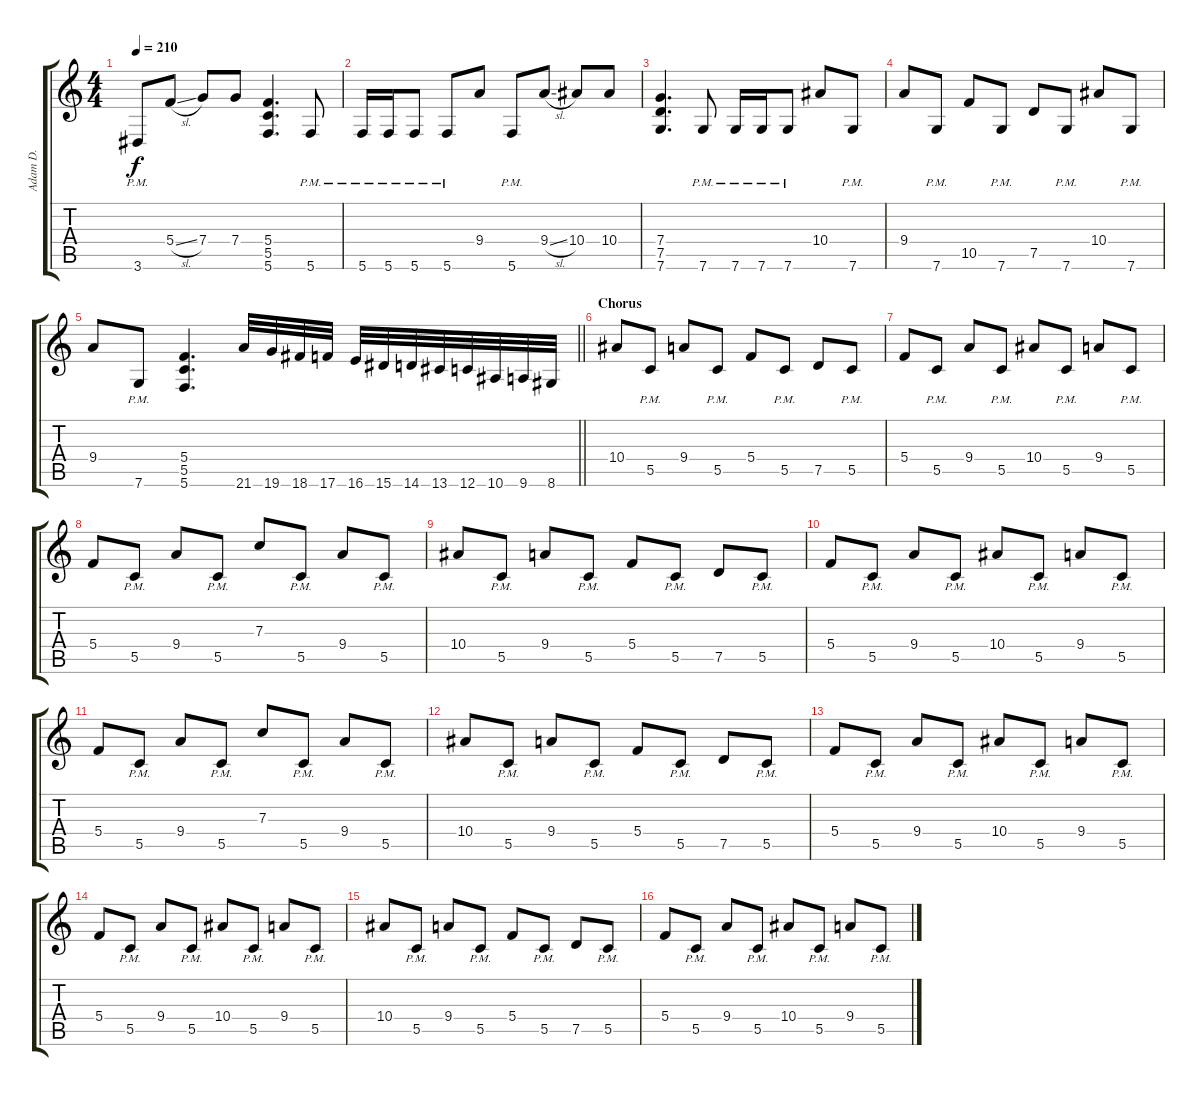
\track ("Adam D." "Adam D.") {instrument distortionguitar}
\staff {score tabs}
\tuning (D4 A3 F3 C3 G2 C2) {hide}
\ts (4 4)
\tempo 210
\clef g2
\ks c
3.6{pm}.8{dy f} 5.4{sl}.8 7.4.8 7.4.8 (5.4 5.5 5.6).4{d} 5.6{pm}.8 |
5.6{pm}.16 5.6{pm}.16 5.6{pm}.8 5.6{pm}.8 9.4.8 5.6{pm}.8 9.4{sl}.8 10.4.8 10.4.8 |
(7.4 7.5 7.6).4{d} 7.6{pm}.8 7.6{pm}.16 7.6{pm}.16 7.6{pm}.8 10.4.8 7.6{pm}.8 |
9.4.8 7.6{pm}.8 10.5.8 7.6{pm}.8 7.5.8 7.6{pm}.8 10.4.8 7.6{pm}.8 |
\barLineRight lightlight
9.4.8 7.6{pm}.8 (5.4 5.5 5.6).4{d} 21.6.32 19.6.32 18.6.32 17.6.32 16.6.32 15.6.32 14.6.32 13.6.32 12.6.32 10.6.32 9.6.32 8.6.32 |
\section ("" "Chorus")
10.4.8 5.5{pm}.8 9.4.8 5.5{pm}.8 5.4.8 5.5{pm}.8 7.5.8 5.5{pm}.8 |
5.4.8 5.5{pm}.8 9.4.8 5.5{pm}.8 10.4.8 5.5{pm}.8 9.4.8 5.5{pm}.8 |
5.4.8 5.5{pm}.8 9.4.8 5.5{pm}.8 7.3.8 5.5{pm}.8 9.4.8 5.5{pm}.8 |
10.4.8 5.5{pm}.8 9.4.8 5.5{pm}.8 5.4.8 5.5{pm}.8 7.5.8 5.5{pm}.8 |
5.4.8 5.5{pm}.8 9.4.8 5.5{pm}.8 10.4.8 5.5{pm}.8 9.4.8 5.5{pm}.8 |
5.4.8 5.5{pm}.8 9.4.8 5.5{pm}.8 7.3.8 5.5{pm}.8 9.4.8 5.5{pm}.8 |
10.4.8 5.5{pm}.8 9.4.8 5.5{pm}.8 5.4.8 5.5{pm}.8 7.5.8 5.5{pm}.8 |
5.4.8 5.5{pm}.8 9.4.8 5.5{pm}.8 10.4.8 5.5{pm}.8 9.4.8 5.5{pm}.8 |
5.4.8 5.5{pm}.8 9.4.8 5.5{pm}.8 10.4.8 5.5{pm}.8 9.4.8 5.5{pm}.8 |
10.4.8 5.5{pm}.8 9.4.8 5.5{pm}.8 5.4.8 5.5{pm}.8 7.5.8 5.5{pm}.8 |
5.4.8 5.5{pm}.8 9.4.8 5.5{pm}.8 10.4.8 5.5{pm}.8 9.4.8 5.5{pm}.8
